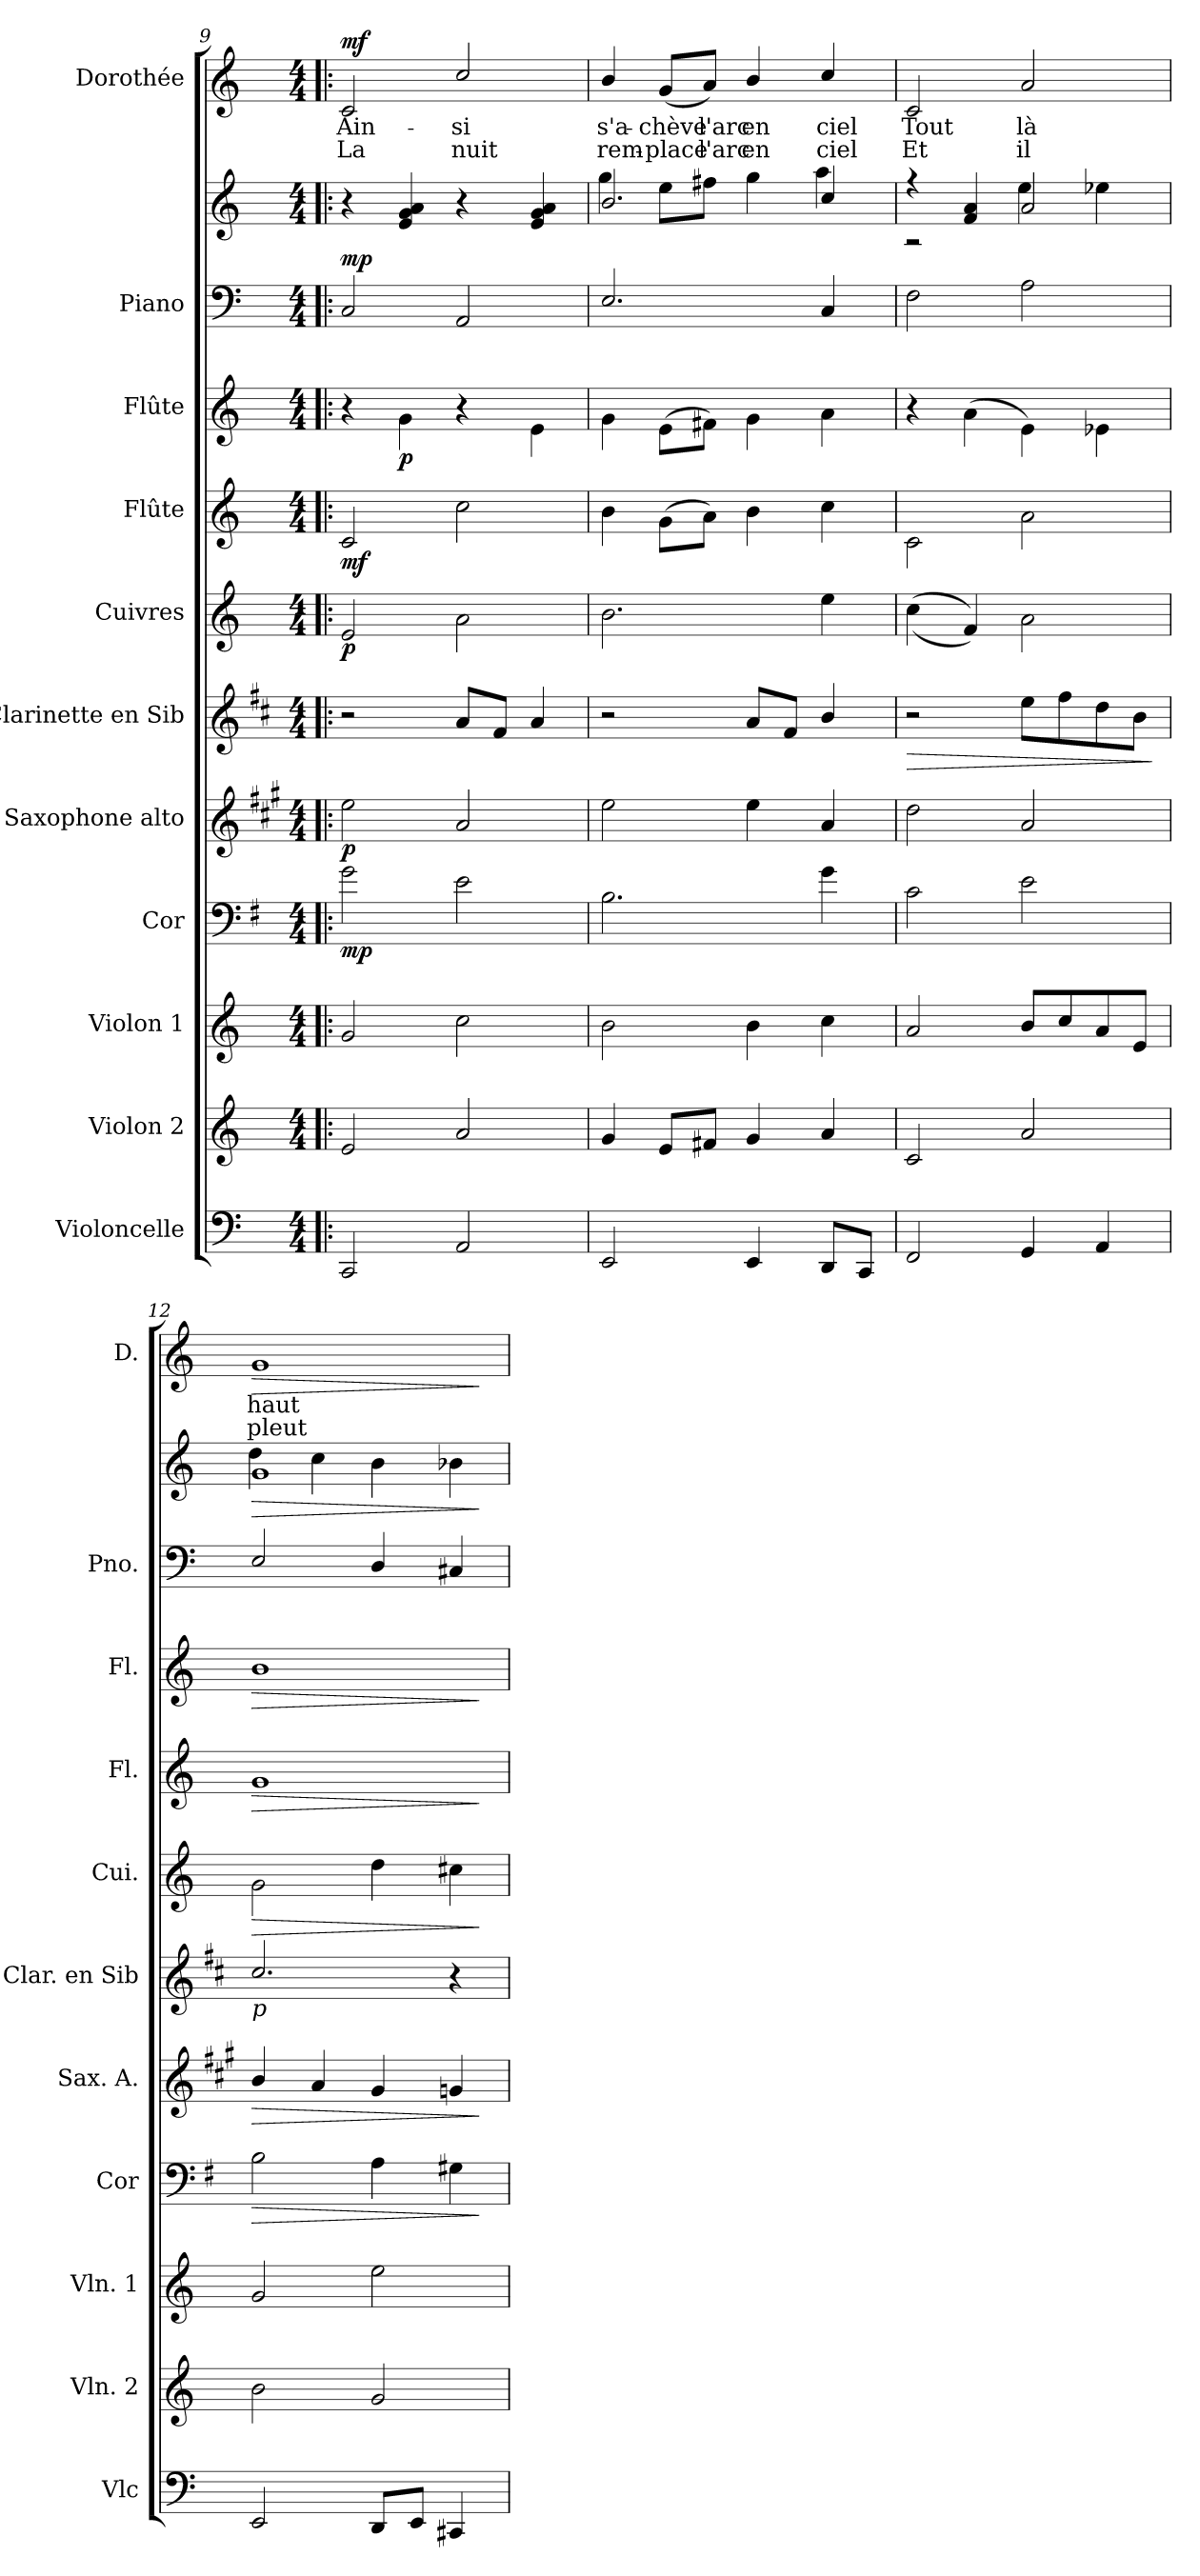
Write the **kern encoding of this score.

**kern	**kern	**kern	**kern	**dynam	**kern	**dynam	**kern	**dynam	**kern	**dynam	**kern	**dynam	**kern	**dynam	**kern	**kern	**dynam	**kern	**text	**text	**dynam
*part11	*part10	*part9	*part8	*part8	*part7	*part7	*part6	*part6	*part5	*part5	*part4	*part4	*part3	*part3	*part2	*part2	*part2	*part1	*part1	*part1	*part1
*staff12	*staff11	*staff10	*staff9	*staff9	*staff8	*staff8	*staff7	*staff7	*staff6	*staff6	*staff5	*staff5	*staff4	*staff4	*staff3	*staff2	*staff2/3	*staff1	*staff1	*staff1	*staff1
*I"Violoncelle	*I"Violon 2	*I"Violon 1	*I"Cor	*	*I"Saxophone alto	*	*I"Clarinette en Sib	*	*I"Cuivres	*	*I"Flûte	*	*I"Flûte	*	*I"Piano	*	*	*I"Dorothée	*	*	*
*I'Vlc	*I'Vln. 2	*I'Vln. 1	*I'Cor	*	*I'Sax. A.	*	*I'Clar. en Sib	*	*I'Cui.	*	*I'Fl.	*	*I'Fl.	*	*I'Pno.	*	*	*I'D.	*	*	*
!!LO:PB:g=z
*clefF4	*clefG2	*clefG2	*clefF4	*	*clefG2	*	*clefG2	*	*clefG2	*	*clefG2	*	*clefG2	*	*clefF4	*clefG2	*	*clefG2	*	*	*
*	*	*	*ITrd4c7	*	*ITrd5c9	*	*ITrd1c2	*	*	*	*	*	*	*	*	*	*	*	*	*	*
*k[]	*k[]	*k[]	*k[]	*	*k[]	*	*k[]	*	*k[]	*	*k[]	*	*k[]	*	*k[]	*k[]	*	*k[]	*	*	*
*M4/4	*M4/4	*M4/4	*M4/4	*	*M4/4	*	*M4/4	*	*M4/4	*	*M4/4	*	*M4/4	*	*M4/4	*M4/4	*	*M4/4	*	*	*
=9!|:	=9!|:	=9!|:	=9!|:	=9!|:	=9!|:	=9!|:	=9!|:	=9!|:	=9!|:	=9!|:	=9!|:	=9!|:	=9!|:	=9!|:	=9!|:	=9!|:	=9!|:	=9!|:	=9!|:	=9!|:	=9!|:
!	!	!	!	!LO:DY:b	!	!LO:DY:b	!	!	!	!LO:DY:b	!	!LO:DY:b	!	!	!	!	!LO:DY:a=2	!	!LO:LY:b	!LO:LY:b	!LO:DY:b
2CC/	2e/	2g/	2c\	mp	2g\	p	2r	.	2e/	p	2c/	mf	4r	.	2C/	4r	mp	2c/	Ain-	La	mf
!	!	!	!	!	!	!	!	!	!	!	!	!	!	!LO:DY:b	!	!	!	!	!	!	!
.	.	.	.	.	.	.	.	.	.	.	.	.	4g\	p	.	4e/ 4g/ 4a/	.	.	.	.	.
!	!	!	!	!	!	!	!	!	!	!	!	!	!	!	!	!	!	!	!LO:LY:b	!LO:LY:b	!
2AA/	2a/	2cc\	2A\	.	2c/	.	8g/L	.	2a\	.	2cc\	.	4r	.	2AA/	4r	.	2cc/	-si	nuit	.
.	.	.	.	.	.	.	8e/J	.	.	.	.	.	.	.	.	.	.	.	.	.	.
.	.	.	.	.	.	.	4g/	.	.	.	.	.	4e\	.	.	4e/ 4g/ 4a/	.	.	.	.	.
=10	=10	=10	=10	=10	=10	=10	=10	=10	=10	=10	=10	=10	=10	=10	=10	=10	=10	=10	=10	=10	=10
*	*	*	*	*	*	*	*	*	*	*	*	*	*	*	*	*^	*	*	*	*	*
!	!	!	!	!	!	!	!	!	!	!	!	!	!	!	!	!	!	!	!	!LO:LY:b	!LO:LY:b	!
2EE/	4g/	2b\	2.E\	.	2g\	.	2r	.	2.b\	.	4b\	.	4g\	.	2.E/	2.b/	4gg\	.	4b/	s'a-	rem-	.
!	!	!	!	!	!	!	!	!	!	!	!	!	!	!	!	!	!	!	!	!LO:LY:b	!LO:LY:b	!
.	8e/L	.	.	.	.	.	.	.	.	.	(8g\L	.	(8e\L	.	.	.	8ee\L	.	(8g/L	-chève	-place	.
!	!	!	!	!	!	!	!	!	!	!	!	!	!	!	!	!	!	!	!	!LO:LY:b	!LO:LY:b	!
.	8f#X/J	.	.	.	.	.	.	.	.	.	8a\J)	.	8f#X\J)	.	.	.	8ff#X\J	.	8a/J)	l'arc	l'arc	.
!	!	!	!	!	!	!	!	!	!	!	!	!	!	!	!	!	!	!	!	!LO:LY:b	!LO:LY:b	!
4EE/	4g/	4b\	.	.	4g\	.	8g/L	.	.	.	4b\	.	4g\	.	.	.	4gg\	.	4b/	en	en	.
.	.	.	.	.	.	.	8e/J	.	.	.	.	.	.	.	.	.	.	.	.	.	.	.
!	!	!	!	!	!	!	!	!	!	!	!	!	!	!	!	!	!	!	!	!LO:LY:b	!LO:LY:b	!
8DD/L	4a/	4cc\	4c\	.	4c/	.	4a/	.	4ee\	.	4cc\	.	4a\	.	4C/	4cc/	4aa\	.	4cc/	ciel	ciel	.
8CC/J	.	.	.	.	.	.	.	.	.	.	.	.	.	.	.	.	.	.	.	.	.	.
=11	=11	=11	=11	=11	=11	=11	=11	=11	=11	=11	=11	=11	=11	=11	=11	=11	=11	=11	=11	=11	=11	=11
!	!	!	!	!	!	!	!	!LO:HP:b	!	!	!	!	!	!	!	!	!	!	!	!LO:LY:b	!LO:LY:b	!
2FF/	2c/	2a/	2F\	.	2f\	.	2r	>	((4cc\	.	2c\	.	4r	.	2F\	4r	2r	.	2c/	Tout	Et	.
.	.	.	.	.	.	.	.	.	4f/))	.	.	.	(4a\	.	.	4f/ 4a/	.	.	.	.	.	.
!	!	!	!	!	!	!	!	!	!	!	!	!	!	!	!	!	!	!	!	!LO:LY:b	!LO:LY:b	!
4GG/	2a/	8b/L	2A\	.	2c/	.	8dd\L	.	2a\	.	2a\	.	4e\)	.	2A\	2a/	4ee\	.	2a/	là	il	.
.	.	8cc/	.	.	.	.	8ee\	.	.	.	.	.	.	.	.	.	.	.	.	.	.	.
4AA/	.	8a/	.	.	.	.	8cc\	.	.	.	.	.	4e-X\	.	.	.	4ee-X\	.	.	.	.	.
.	.	8e/J	.	.	.	.	8a\J	.	.	.	.	.	.	.	.	.	.	.	.	.	.	.
*	*	*	*	*	*	*	*	*	*	*	*	*	*	*	*	*v	*v	*	*	*	*	*
.	.	.	.	.	.	.	.	]	.	.	.	.	.	.	.	.	.	.	.	.	.
=12	=12	=12	=12	=12	=12	=12	=12	=12	=12	=12	=12	=12	=12	=12	=12	=12	=12	=12	=12	=12	=12
!	!	!	!	!	!	!	!LO:TX:b:i:t=p	!	!	!	!	!	!	!	!	!	!	!	!	!	!
!	!	!	!	!LO:HP:b	!	!LO:HP:b	!	!	!	!LO:HP:b	!	!LO:HP:b	!	!LO:HP:b	!	!	!LO:HP:b	!	!LO:LY:b	!LO:LY:b	!LO:HP:b
*	*	*	*	*	*	*	*	*	*	*	*	*	*	*	*	*^	*	*	*	*	*
2EE/	2b\	2g/	2E\	>	4d/	>	2.b/	.	2g\	>	1g	>	1b	>	2E/	1g	4dd\	>	1g	haut	pleut	>
.	.	.	.	.	4c/	.	.	.	.	.	.	.	.	.	.	.	4cc\	.	.	.	.	.
8DD/L	2g/	2ee\	4D\	.	4B/	.	.	.	4dd\	.	.	.	.	.	4D/	.	4b\	.	.	.	.	.
8EE/J	.	.	.	.	.	.	.	.	.	.	.	.	.	.	.	.	.	.	.	.	.	.
4CC#X/	.	.	4C#X\	.	4B-X/	.	4r	.	4cc#X\	.	.	.	.	.	4C#X/	.	4b-X\	.	.	.	.	.
*	*	*	*	*	*	*	*	*	*	*	*	*	*	*	*	*v	*v	*	*	*	*	*
.	.	.	.	]	.	]	.	.	.	]	.	]	.	]	.	.	]	.	.	.	]
=	=	=	=	=	=	=	=	=	=	=	=	=	=	=	=	=	=	=	=	=	=
*-	*-	*-	*-	*-	*-	*-	*-	*-	*-	*-	*-	*-	*-	*-	*-	*-	*-	*-	*-	*-	*-
